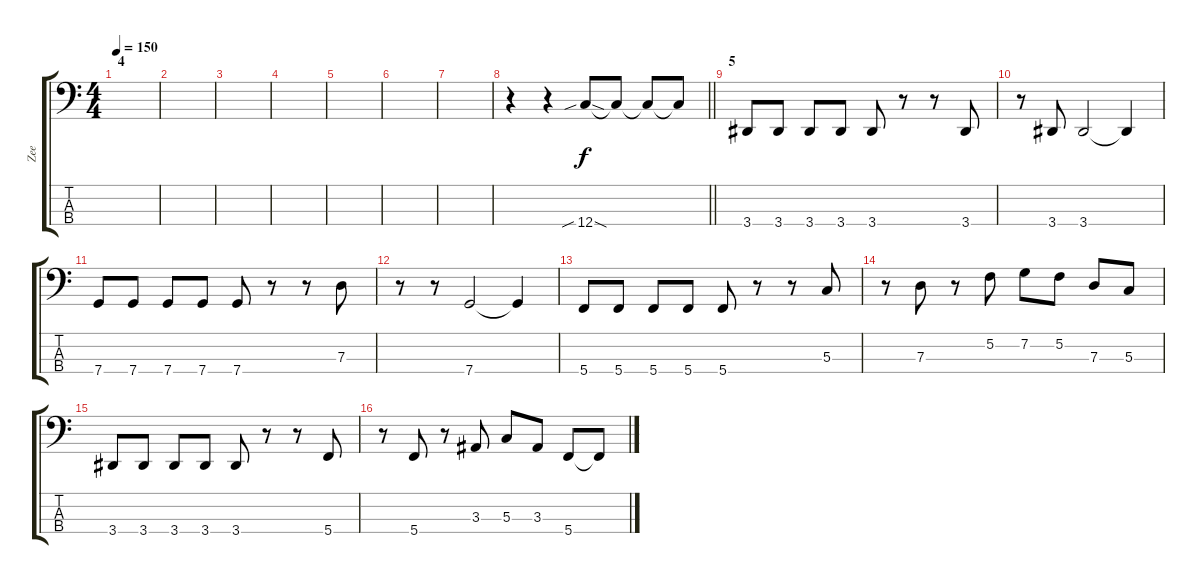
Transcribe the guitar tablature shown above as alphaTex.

\track ("Zee" "Zee") {instrument electricbassfinger}
\staff {score tabs}
\tuning (F2 C2 G1 C1) {hide}
\ts (4 4)
\section ("" "4")
\tempo 150
\clef f4
\ks c
|
|
|
|
|
|
|
\barLineRight lightlight
r.4 r.4 12.4{sib sod}.8 12.4{t}.8 12.4{t}.8 12.4{t}.8 |
\section ("" "5")
3.4.8 3.4.8 3.4.8 3.4.8 3.4.8 r.8 r.8 3.4.8 |
r.8 3.4.8 3.4.2 3.4{t}.4 |
7.4.8 7.4.8 7.4.8 7.4.8 7.4.8 r.8 r.8 7.3.8 |
r.8 r.8 7.4.2 7.4{t}.4 |
5.4.8 5.4.8 5.4.8 5.4.8 5.4.8 r.8 r.8 5.3.8 |
r.8 7.3.8 r.8 5.2.8 7.2.8 5.2.8 7.3.8 5.3.8 |
3.4.8 3.4.8 3.4.8 3.4.8 3.4.8 r.8 r.8 5.4.8 |
r.8 5.4.8 r.8 3.3.8 5.3.8 3.3.8 5.4.8 5.4{t}.8
